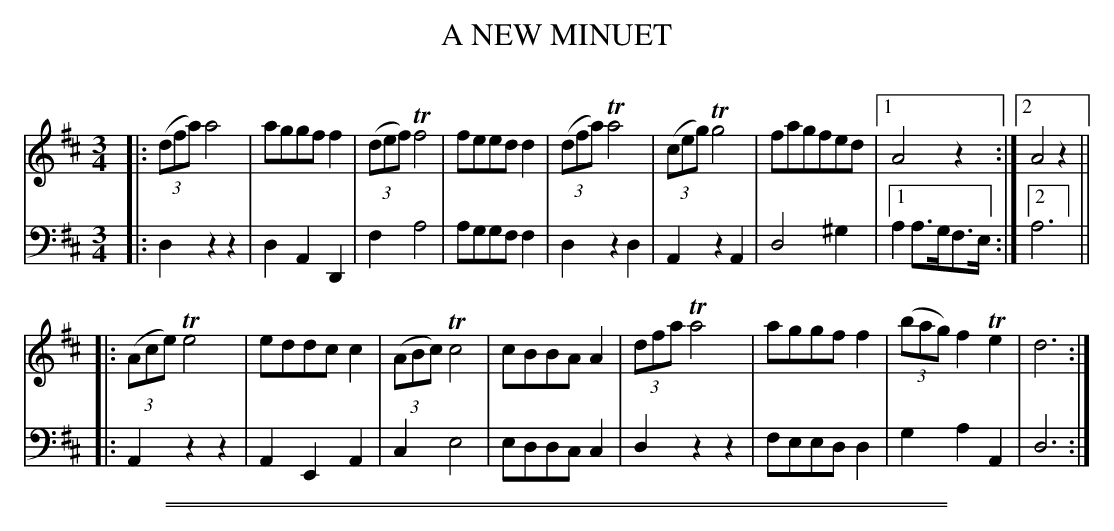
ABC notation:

X:1
T: A NEW MINUET
C:
M: 3/4
L: 1/8
K: D
V: 1 staves=2
|:\
(3(dfa) a4 | aggff2 | (3(def) Tf4 | feedd2 |\
(3(dfa) Ta4 | (3(ceg) Tg4 | fagfed |1 A4z2 :|2 A4 z2 ||
|:\
(3(Ace) Te4 | eddcc2 | (3(ABc) Tc4 | cBBAA2 |\
(3dfa Ta4 | aggff2 | (3(bag) f2Te2 | d6 :|
V: 2 clef=bass middle=d
|:\
d2z2z2 | d2A2D2 | f2a4 | aggff2 | d2z2d2 | A2z2
A2 | d4 ^g2 |1 a2a>gf>e :|2 a6 || \
|: A2z2z2 | A2E2A2 |
c2 e4 | eddcc2 | d2z2z2 | feedd2 | g2a2A2 | d6 :|
